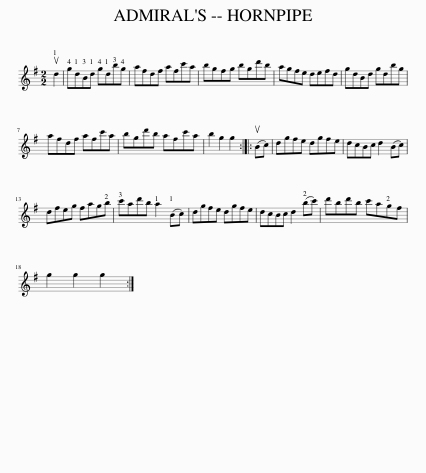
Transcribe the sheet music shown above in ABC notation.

X:1
L:1/8
M:2/2
I:linebreak $
K:G
V:1 treble
V:1
 ud2 | gdBd gdbg | afdf afc'a | bgfg bgd'b | agfe defd | %5
 gdBd gdbg |$ afdf afc'a | bgd'b afc'a | b2 g2 g2 :: (uBc) | %10
 dgfe dgfe | dcBc d2 (Bc) |$ dfeg fagb | c'ad'b a2 (Bc) | dgfe dgfe | %15
 dcBc d2 (bc') | d'bd'b c'agf |$ g2 g2 g2 :| %18
